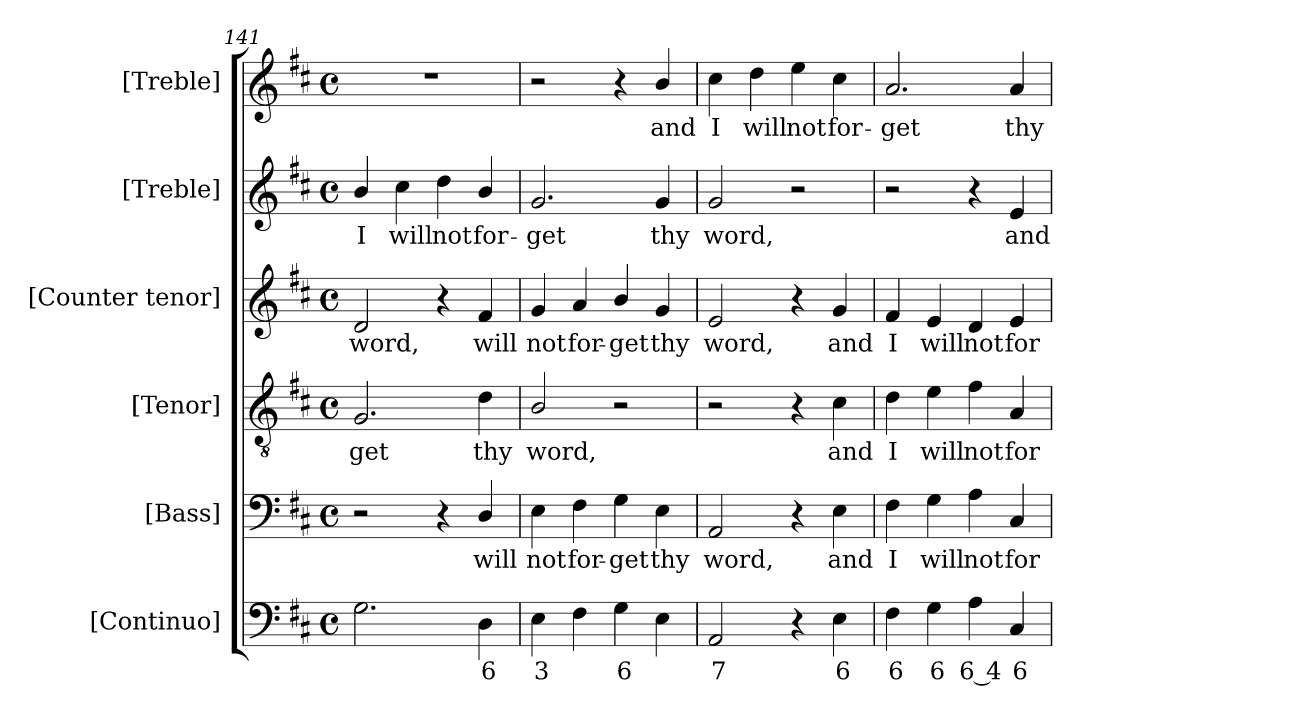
**kern	**text	**kern	**text	**kern	**text	**kern	**text	**kern	**text	**kern	**text
*part6	*part6	*part5	*part5	*part4	*part4	*part3	*part3	*part2	*part2	*part1	*part1
*staff6	*staff6	*staff5	*staff5	*staff4	*staff4	*staff3	*staff3	*staff2	*staff2	*staff1	*staff1
*I"[Continuo]	*	*I"[Bass]	*	*I"[Tenor]	*	*I"[Counter tenor]	*	*I"[Treble]	*	*I"[Treble]	*
*I'Cont.	*	*I'B.	*	*I'T.	*	*	*	*	*	*	*
*clefF4	*	*clefF4	*	*clefGv2	*	*clefG2	*	*clefG2	*	*clefG2	*
*	*	*	*	*ITrd7c12	*	*	*	*	*	*	*
*k[f#c#]	*	*k[f#c#]	*	*k[f#c#]	*	*k[f#c#]	*	*k[f#c#]	*	*k[f#c#]	*
*D:	*	*D:	*	*D:	*	*D:	*	*D:	*	*D:	*
*M4/4	*	*M4/4	*	*M4/4	*	*M4/4	*	*M4/4	*	*M4/4	*
*met(c)	*	*met(c)	*	*met(c)	*	*met(c)	*	*met(c)	*	*met(c)	*
=141	=141	=141	=141	=141	=141	=141	=141	=141	=141	=141	=141
!	!	!	!	!	!LO:LY:b:color=#000000	!	!	!	!	!	!
!	!	!	!	!	!	!	!LO:LY:b:color=#000000	!	!	!	!
!	!	!	!	!	!	!	!	!	!LO:LY:b:color=#000000	!	!
2.Gi\	.	2r	.	2.GGi/	-get	2di/	word,	4bi/	I	1r	.
!	!	!	!	!	!	!	!	!	!LO:LY:b:color=#000000	!	!
.	.	.	.	.	.	.	.	4cc#i\	will	.	.
!	!	!	!	!	!	!	!	!	!LO:LY:b:color=#000000	!	!
.	.	4r	.	.	.	4r	.	4ddi\	not	.	.
!	!LO:LY:b:color=#000000	!	!	!	!	!	!	!	!	!	!
!	!	!	!LO:LY:b:color=#000000	!	!	!	!	!	!	!	!
!	!	!	!	!	!LO:LY:b:color=#000000	!	!	!	!	!	!
!	!	!	!	!	!	!	!LO:LY:b:color=#000000	!	!	!	!
!	!	!	!	!	!	!	!	!	!LO:LY:b:color=#000000	!	!
4Di\	6	4Di/	will	4Di\	thy	4f#i/	will	4bi/	for-	.	.
=142	=142	=142	=142	=142	=142	=142	=142	=142	=142	=142	=142
!	!LO:LY:b:color=#000000	!	!	!	!	!	!	!	!	!	!
!	!	!	!LO:LY:b:color=#000000	!	!	!	!	!	!	!	!
!	!	!	!	!	!LO:LY:b:color=#000000	!	!	!	!	!	!
!	!	!	!	!	!	!	!LO:LY:b:color=#000000	!	!	!	!
!	!	!	!	!	!	!	!	!	!LO:LY:b:color=#000000	!	!
4Ei\	3	4Ei\	not	2BBi/	word,	4gi/	not	2.gi/	-get	2r	.
!	!	!	!LO:LY:b:color=#000000	!	!	!	!	!	!	!	!
!	!	!	!	!	!	!	!LO:LY:b:color=#000000	!	!	!	!
4F#i\	.	4F#i\	for-	.	.	4ai/	for-	.	.	.	.
!	!LO:LY:b:color=#000000	!	!	!	!	!	!	!	!	!	!
!	!	!	!LO:LY:b:color=#000000	!	!	!	!	!	!	!	!
!	!	!	!	!	!	!	!LO:LY:b:color=#000000	!	!	!	!
4Gi\	6	4Gi\	-get	2r	.	4bi/	-get	.	.	4r	.
!	!	!	!LO:LY:b:color=#000000	!	!	!	!	!	!	!	!
!	!	!	!	!	!	!	!LO:LY:b:color=#000000	!	!	!	!
!	!	!	!	!	!	!	!	!	!LO:LY:b:color=#000000	!	!
!	!	!	!	!	!	!	!	!	!	!	!LO:LY:b:color=#000000
4Ei\	.	4Ei\	thy	.	.	4gi/	thy	4gi/	thy	4bi/	and
=143	=143	=143	=143	=143	=143	=143	=143	=143	=143	=143	=143
!	!LO:LY:b:color=#000000	!	!	!	!	!	!	!	!	!	!
!	!	!	!LO:LY:b:color=#000000	!	!	!	!	!	!	!	!
!	!	!	!	!	!	!	!LO:LY:b:color=#000000	!	!	!	!
!	!	!	!	!	!	!	!	!	!LO:LY:b:color=#000000	!	!
!	!	!	!	!	!	!	!	!	!	!	!LO:LY:b:color=#000000
2AAi/	7	2AAi/	word,	2r	.	2ei/	word,	2gi/	word,	4cc#i\	I
!	!	!	!	!	!	!	!	!	!	!	!LO:LY:b:color=#000000
.	.	.	.	.	.	.	.	.	.	4ddi\	will
!	!	!	!	!	!	!	!	!	!	!	!LO:LY:b:color=#000000
4r	.	4r	.	4r	.	4r	.	2r	.	4eei\	not
!	!LO:LY:b:color=#000000	!	!	!	!	!	!	!	!	!	!
!	!	!	!LO:LY:b:color=#000000	!	!	!	!	!	!	!	!
!	!	!	!	!	!LO:LY:b:color=#000000	!	!	!	!	!	!
!	!	!	!	!	!	!	!LO:LY:b:color=#000000	!	!	!	!
!	!	!	!	!	!	!	!	!	!	!	!LO:LY:b:color=#000000
4Ei\	6	4Ei\	and	4C#i\	and	4gi/	and	.	.	4cc#i\	for-
=144	=144	=144	=144	=144	=144	=144	=144	=144	=144	=144	=144
!	!LO:LY:b:color=#000000	!	!	!	!	!	!	!	!	!	!
!	!	!	!LO:LY:b:color=#000000	!	!	!	!	!	!	!	!
!	!	!	!	!	!LO:LY:b:color=#000000	!	!	!	!	!	!
!	!	!	!	!	!	!	!LO:LY:b:color=#000000	!	!	!	!
!	!	!	!	!	!	!	!	!	!	!	!LO:LY:b:color=#000000
4F#i\	6	4F#i\	I	4Di\	I	4f#i/	I	2r	.	2.ai/	-get
!	!LO:LY:b:color=#000000	!	!	!	!	!	!	!	!	!	!
!	!	!	!LO:LY:b:color=#000000	!	!	!	!	!	!	!	!
!	!	!	!	!	!LO:LY:b:color=#000000	!	!	!	!	!	!
!	!	!	!	!	!	!	!LO:LY:b:color=#000000	!	!	!	!
4Gi\	6	4Gi\	will	4Ei\	will	4ei/	will	.	.	.	.
!	!LO:LY:b:color=#000000	!	!	!	!	!	!	!	!	!	!
!	!	!	!LO:LY:b:color=#000000	!	!	!	!	!	!	!	!
!	!	!	!	!	!LO:LY:b:color=#000000	!	!	!	!	!	!
!	!	!	!	!	!	!	!LO:LY:b:color=#000000	!	!	!	!
4Ai\	6 4	4Ai\	not	4F#i\	not	4di/	not	4r	.	.	.
!	!LO:LY:b:color=#000000	!	!	!	!	!	!	!	!	!	!
!	!	!	!LO:LY:b:color=#000000	!	!	!	!	!	!	!	!
!	!	!	!	!	!LO:LY:b:color=#000000	!	!	!	!	!	!
!	!	!	!	!	!	!	!LO:LY:b:color=#000000	!	!	!	!
!	!	!	!	!	!	!	!	!	!LO:LY:b:color=#000000	!	!
!	!	!	!	!	!	!	!	!	!	!	!LO:LY:b:color=#000000
4C#i/	6	4C#i/	for-	4AAi/	for-	4ei/	for-	4ei/	and	4ai/	thy
=	=	=	=	=	=	=	=	=	=	=	=
*-	*-	*-	*-	*-	*-	*-	*-	*-	*-	*-	*-
